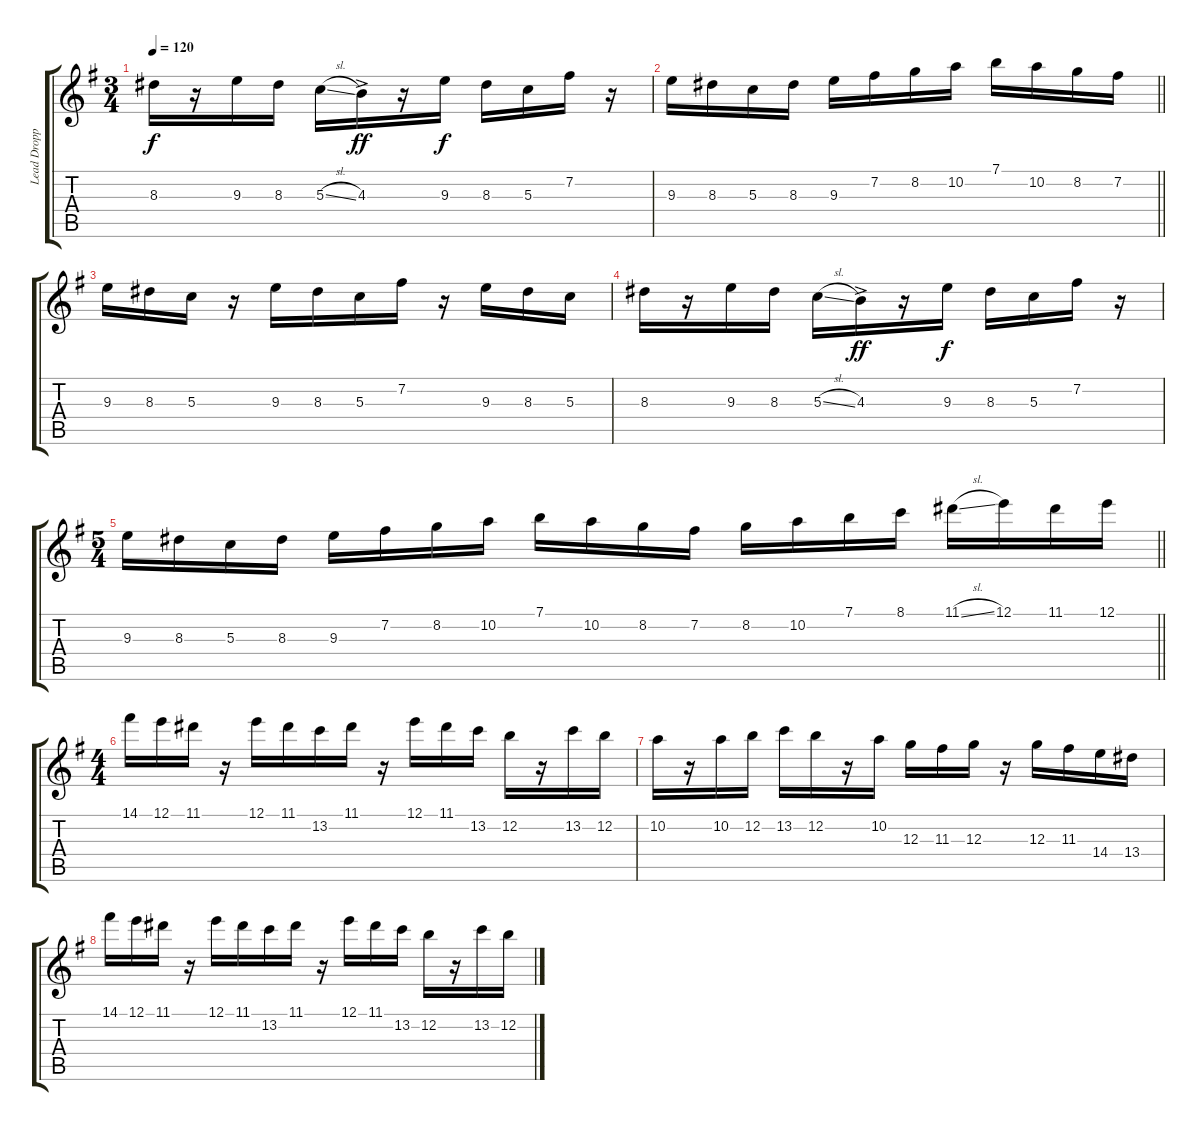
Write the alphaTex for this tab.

\track ("Lead Dropped D " "Lead Dropp") {instrument distortionguitar}
\staff {score tabs}
\tuning (E4 B3 G3 D3 A2 D2) {hide}
\ts (3 4)
\tempo 120
\clef g2
\ks eminor
8.3.16{dy f} r.16 9.3.16 8.3.16 5.3{sl}.16 4.3{ac}.16{dy ff} r.16 9.3.16{dy f} 8.3.16 5.3.16 7.2.16 r.16 |
\barLineRight lightlight
9.3.16 8.3.16 5.3.16 8.3.16 9.3.16 7.2.16 8.2.16 10.2.16 7.1.16 10.2.16 8.2.16 7.2.16 |
9.3.16 8.3.16 5.3.16 r.16 9.3.16 8.3.16 5.3.16 7.2.16 r.16 9.3.16 8.3.16 5.3.16 |
8.3.16 r.16 9.3.16 8.3.16 5.3{sl}.16 4.3{ac}.16{dy ff} r.16 9.3.16{dy f} 8.3.16 5.3.16 7.2.16 r.16 |
\ts (5 4)
\barLineRight lightlight
9.3.16 8.3.16 5.3.16 8.3.16 9.3.16 7.2.16 8.2.16 10.2.16 7.1.16 10.2.16 8.2.16 7.2.16 8.2.16 10.2.16 7.1.16 8.1.16 11.1{sl}.16 12.1.16 11.1.16 12.1.16 |
\ts (4 4)
\section ("" "")
14.1.16 12.1.16 11.1.16 r.16 12.1.16 11.1.16 13.2.16 11.1.16 r.16 12.1.16 11.1.16 13.2.16 12.2.16 r.16 13.2.16 12.2.16 |
10.2.16 r.16 10.2.16 12.2.16 13.2.16 12.2.16 r.16 10.2.16 12.3.16 11.3.16 12.3.16 r.16 12.3.16 11.3.16 14.4.16 13.4.16 |
14.1.16 12.1.16 11.1.16 r.16 12.1.16 11.1.16 13.2.16 11.1.16 r.16 12.1.16 11.1.16 13.2.16 12.2.16 r.16 13.2.16 12.2.16
